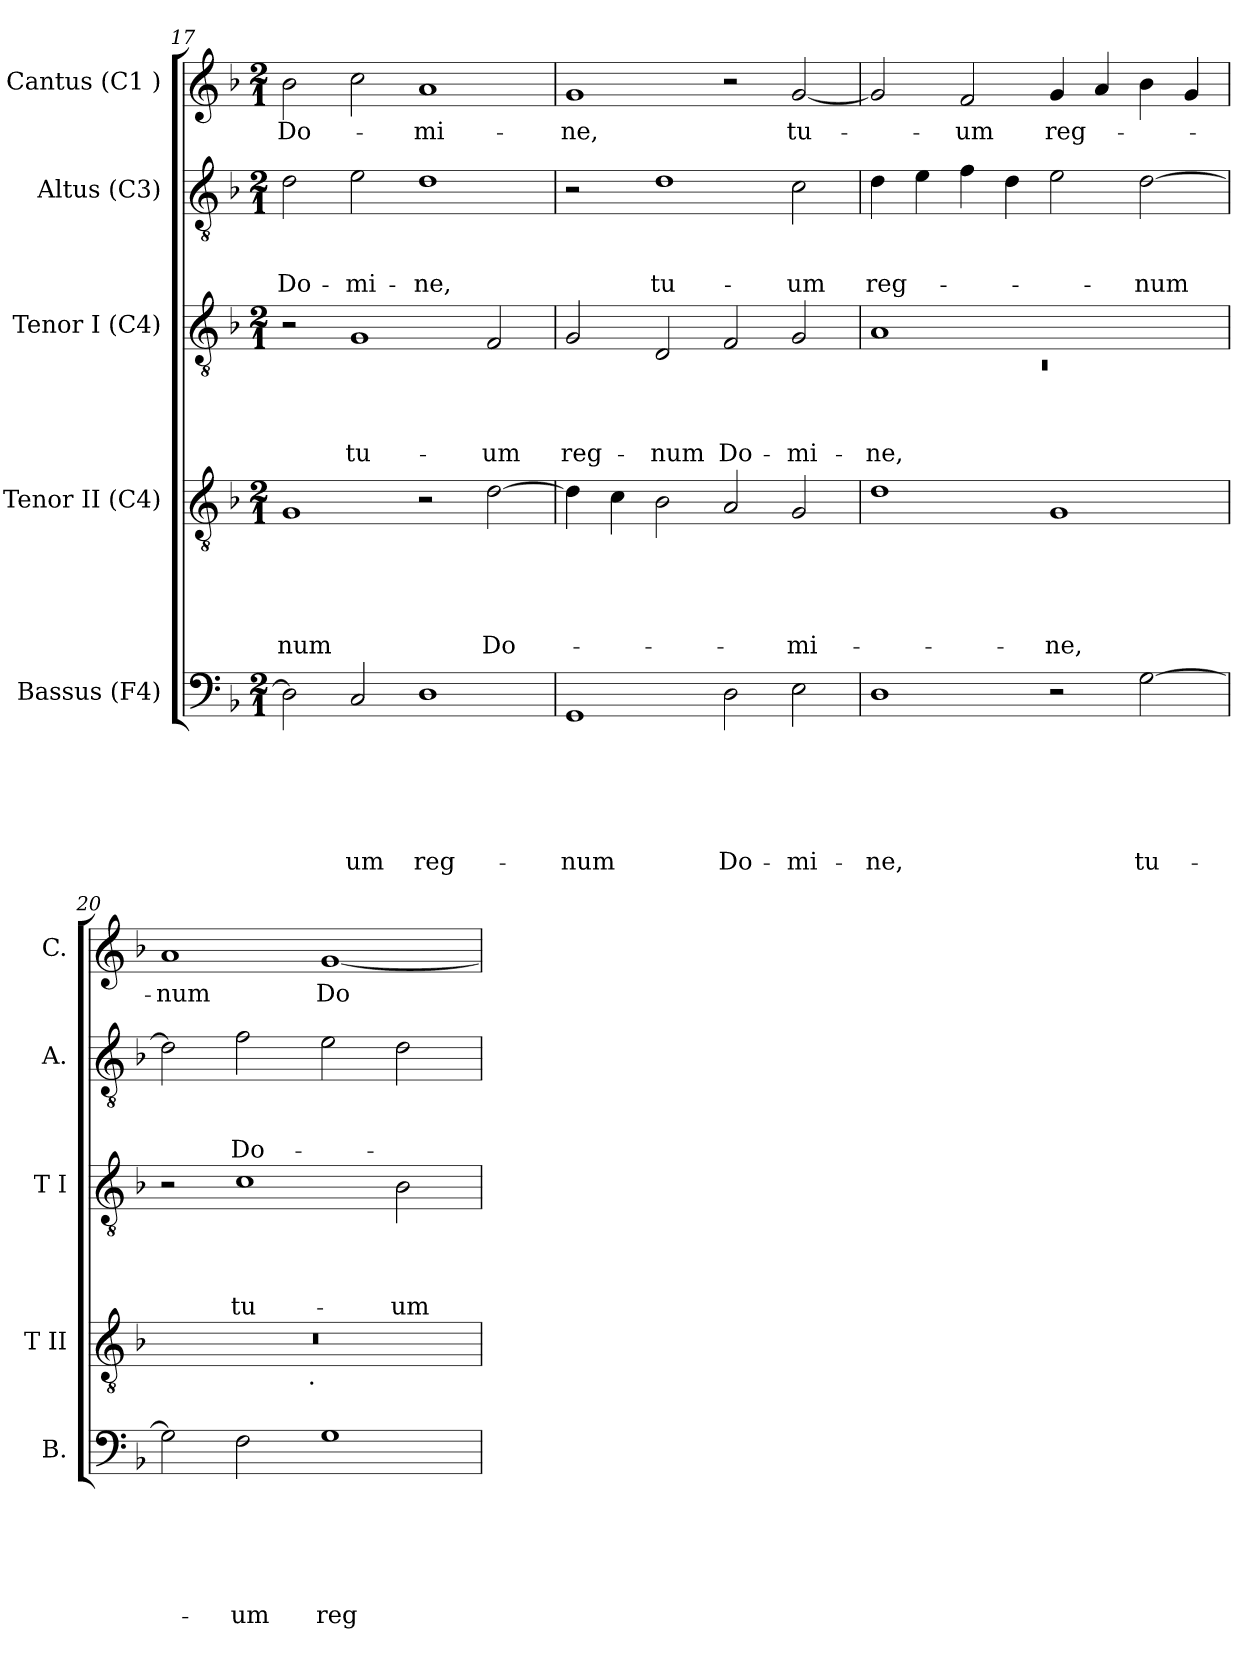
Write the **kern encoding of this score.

**kern	**text	**text	**text	**text	**text	**text	**kern	**text	**text	**text	**text	**text	**kern	**text	**text	**text	**text	**kern	**text	**text	**text	**kern	**text
*part5	*part5	*part5	*part5	*part5	*part5	*part5	*part4	*part4	*part4	*part4	*part4	*part4	*part3	*part3	*part3	*part3	*part3	*part2	*part2	*part2	*part2	*part1	*part1
*staff5	*staff5	*staff5	*staff5	*staff5	*staff5	*staff5	*staff4	*staff4	*staff4	*staff4	*staff4	*staff4	*staff3	*staff3	*staff3	*staff3	*staff3	*staff2	*staff2	*staff2	*staff2	*staff1	*staff1
*I"Bassus (F4)	*	*	*	*	*	*	*I"Tenor II (C4)	*	*	*	*	*	*I"Tenor I (C4)	*	*	*	*	*I"Altus (C3)	*	*	*	*I"Cantus (C1 )	*
*I'B.	*	*	*	*	*	*	*I'T II	*	*	*	*	*	*I'T I	*	*	*	*	*I'A.	*	*	*	*I'C.	*
!!LO:LB:g=z
*clefF4	*	*	*	*	*	*	*clefGv2	*	*	*	*	*	*clefGv2	*	*	*	*	*clefGv2	*	*	*	*clefG2	*
*k[b-]	*	*	*	*	*	*	*k[b-]	*	*	*	*	*	*k[b-]	*	*	*	*	*k[b-]	*	*	*	*k[b-]	*
*F:	*	*	*	*	*	*	*F:	*	*	*	*	*	*F:	*	*	*	*	*F:	*	*	*	*F:	*
*M2/1	*	*	*	*	*	*	*M2/1	*	*	*	*	*	*M2/1	*	*	*	*	*M2/1	*	*	*	*M2/1	*
=17	=17	=17	=17	=17	=17	=17	=17	=17	=17	=17	=17	=17	=17	=17	=17	=17	=17	=17	=17	=17	=17	=17	=17
!	!	!	!	!	!	!	!	!	!	!	!	!LO:LY:b	!	!	!	!	!	!	!	!	!LO:LY:b	!	!LO:LY:b
2D\]	.	.	.	.	.	.	1G	.	.	.	.	-num	2r	.	.	.	.	2d\	.	.	Do-	2b-\	Do-
!	!	!	!	!	!	!LO:LY:b	!	!	!	!	!	!	!	!	!	!	!LO:LY:b	!	!	!	!LO:LY:b	!	!
2C/	.	.	.	.	.	-um	.	.	.	.	.	.	1G	.	.	.	tu-	2e\	.	.	-mi-	2cc\	.
!	!	!	!	!	!	!LO:LY:b	!	!	!	!	!	!	!	!	!	!	!	!	!	!	!LO:LY:b	!	!LO:LY:b
1D	.	.	.	.	.	reg-	2r	.	.	.	.	.	.	.	.	.	.	1d	.	.	-ne,	1a	-mi-
!	!	!	!	!	!	!	!	!	!	!	!	!LO:LY:b	!	!	!	!	!LO:LY:b	!	!	!	!	!	!
.	.	.	.	.	.	.	[>2d\	.	.	.	.	Do-	2F/	.	.	.	-um	.	.	.	.	.	.
=18	=18	=18	=18	=18	=18	=18	=18	=18	=18	=18	=18	=18	=18	=18	=18	=18	=18	=18	=18	=18	=18	=18	=18
!	!	!	!	!	!	!LO:LY:b	!	!	!	!	!	!	!	!	!	!	!LO:LY:b	!	!	!	!	!	!LO:LY:b
1GG	.	.	.	.	.	-num	4d\]	.	.	.	.	.	2G/	.	.	.	reg-	2r	.	.	.	1g	-ne,
.	.	.	.	.	.	.	4c\	.	.	.	.	.	.	.	.	.	.	.	.	.	.	.	.
!	!	!	!	!	!	!	!	!	!	!	!	!	!	!	!	!	!LO:LY:b	!	!	!	!LO:LY:b	!	!
.	.	.	.	.	.	.	2B-\	.	.	.	.	.	2D/	.	.	.	-num	1d	.	.	tu-	.	.
!	!	!	!	!	!	!LO:LY:b	!	!	!	!	!	!	!	!	!	!	!LO:LY:b	!	!	!	!	!	!
2D\	.	.	.	.	.	Do-	2A/	.	.	.	.	.	2F/	.	.	.	Do-	.	.	.	.	2r	.
!	!	!	!	!	!	!LO:LY:b	!	!	!	!	!	!LO:LY:b	!	!	!	!	!LO:LY:b	!	!	!	!LO:LY:b	!	!LO:LY:b
2E\	.	.	.	.	.	-mi-	2G/	.	.	.	.	-mi-	2G/	.	.	.	-mi-	2c\	.	.	-um	[<2g/	tu-
=19	=19	=19	=19	=19	=19	=19	=19	=19	=19	=19	=19	=19	=19	=19	=19	=19	=19	=19	=19	=19	=19	=19	=19
*	*	*	*	*	*	*	*	*	*	*	*	*	*^	*	*	*	*	*	*	*	*	*	*
!	!	!	!	!	!	!LO:LY:b	!	!	!	!	!	!	!	!LO:N:vis=1	!	!	!	!LO:LY:b	!	!	!	!LO:LY:b	!	!
1D	.	.	.	.	.	-ne,	1d	.	.	.	.	.	1A	0rC	.	.	.	-ne,	4d\	.	.	reg-	2g/]	.
.	.	.	.	.	.	.	.	.	.	.	.	.	.	.	.	.	.	.	4e\	.	.	.	.	.
!	!	!	!	!	!	!	!	!	!	!	!	!	!	!	!	!	!	!	!	!	!	!	!	!LO:LY:b
.	.	.	.	.	.	.	.	.	.	.	.	.	.	.	.	.	.	.	4f\	.	.	.	2f/	-um
.	.	.	.	.	.	.	.	.	.	.	.	.	.	.	.	.	.	.	4d\	.	.	.	.	.
!	!	!	!	!	!	!	!	!	!	!	!	!LO:LY:b	!	!	!	!	!	!	!	!	!	!	!	!LO:LY:b
2r	.	.	.	.	.	.	1G	.	.	.	.	-ne,	1ryy	.	.	.	.	.	2e\	.	.	.	4g/	reg-
.	.	.	.	.	.	.	.	.	.	.	.	.	.	.	.	.	.	.	.	.	.	.	4a/	.
!	!	!	!	!	!	!LO:LY:b	!	!	!	!	!	!	!	!	!	!	!	!	!	!	!	!LO:LY:b	!	!
[>2G\	.	.	.	.	.	tu-	.	.	.	.	.	.	.	.	.	.	.	.	[>2d\	.	.	-num	4b-\	.
.	.	.	.	.	.	.	.	.	.	.	.	.	.	.	.	.	.	.	.	.	.	.	4g/	.
*	*	*	*	*	*	*	*	*	*	*	*	*	*v	*v	*	*	*	*	*	*	*	*	*	*
=20	=20	=20	=20	=20	=20	=20	=20	=20	=20	=20	=20	=20	=20	=20	=20	=20	=20	=20	=20	=20	=20	=20	=20
!	!	!	!	!	!	!	!	!	!	!	!	!	!	!	!	!	!	!	!	!	!	!	!LO:LY:b
*	*	*	*	*	*	*	*^	*	*	*	*	*	*	*	*	*	*	*	*	*	*	*	*
2G\]	.	.	.	.	.	.	0r	2ryy	.	.	.	.	.	2r	.	.	.	.	2d\]	.	.	.	1a	-num
!	!	!	!	!	!	!LO:LY:b	!	!	!	!	!	!	!	!	!	!	!	!LO:LY:b	!	!	!	!LO:LY:b	!	!
2F\	.	.	.	.	.	-um	.	4...ryy	.	.	.	.	.	1c	.	.	.	tu-	2f\	.	.	Do-	.	.
!	!	!	!	!	!	!	!	!LO:TX:b:t=.	!	!	!	!	!	!	!	!	!	!	!	!	!	!	!	!
.	.	.	.	.	.	.	.	1ryy	.	.	.	.	.	.	.	.	.	.	.	.	.	.	.	.
!	!	!	!	!	!	!LO:LY:b	!	!	!	!	!	!	!	!	!	!	!	!	!	!	!	!	!	!LO:LY:b
1G	.	.	.	.	.	reg-	.	.	.	.	.	.	.	.	.	.	.	.	2e\	.	.	.	[>1g	Do-
!	!	!	!	!	!	!	!	!	!	!	!	!	!	!	!	!	!	!LO:LY:b	!	!	!	!	!	!
.	.	.	.	.	.	.	.	.	.	.	.	.	.	2B-\	.	.	.	-um	2d\	.	.	.	.	.
.	.	.	.	.	.	.	.	32ryy	.	.	.	.	.	.	.	.	.	.	.	.	.	.	.	.
*	*	*	*	*	*	*	*v	*v	*	*	*	*	*	*	*	*	*	*	*	*	*	*	*	*
=	=	=	=	=	=	=	=	=	=	=	=	=	=	=	=	=	=	=	=	=	=	=	=
*-	*-	*-	*-	*-	*-	*-	*-	*-	*-	*-	*-	*-	*-	*-	*-	*-	*-	*-	*-	*-	*-	*-	*-
